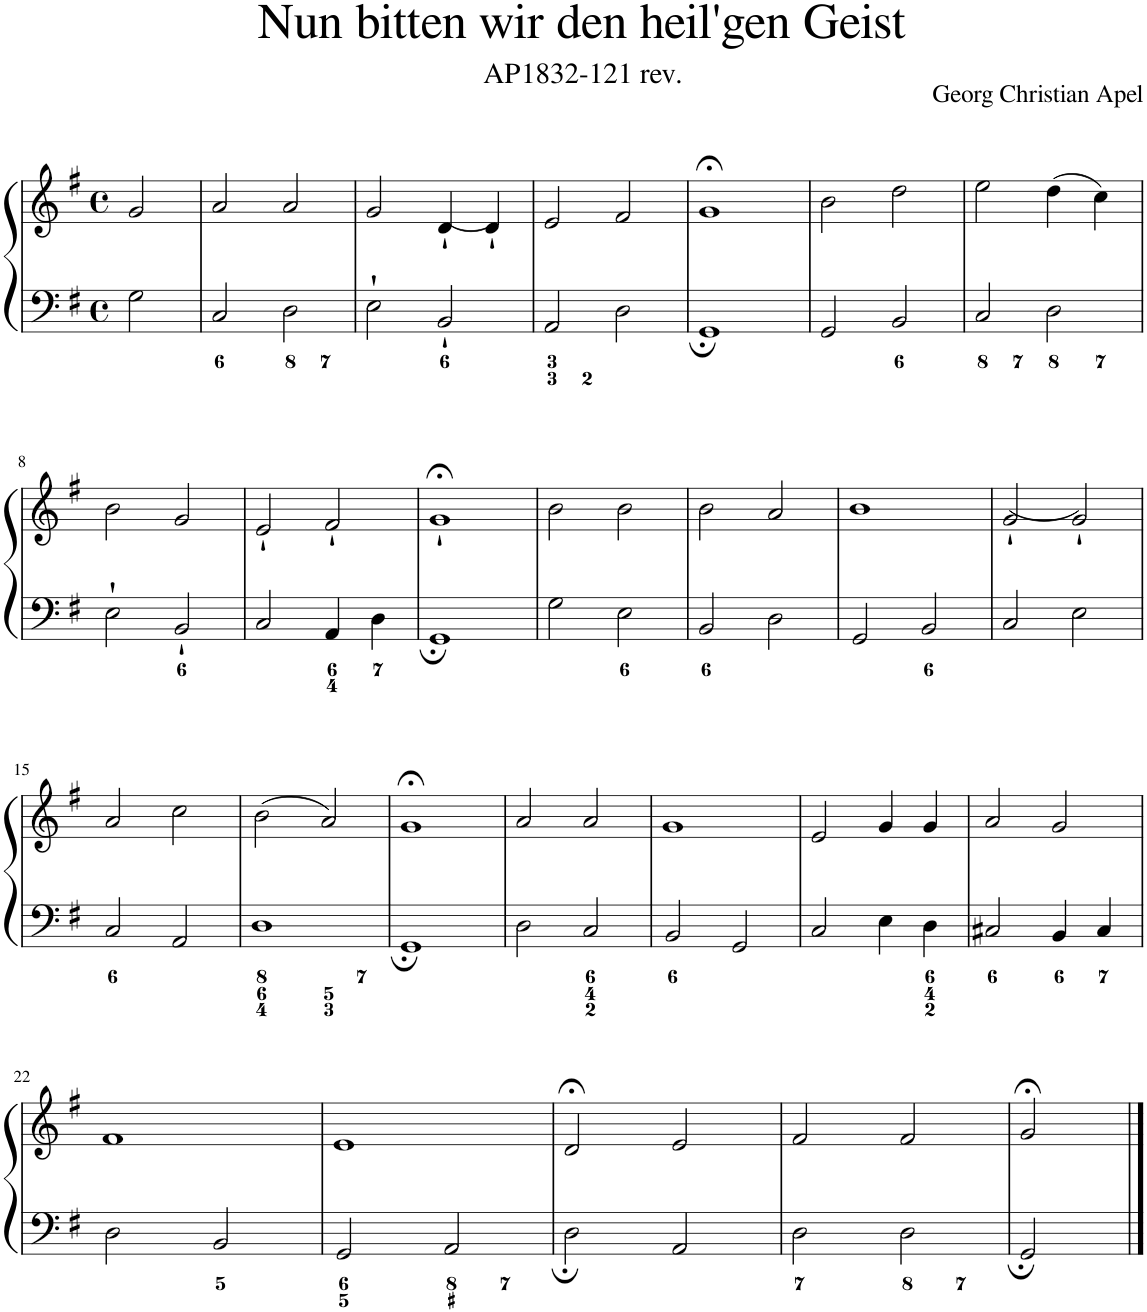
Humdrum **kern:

**kern	**kern
*part1	*part1
*staff2	*staff1
*I"Piano	*
*I'Pno.	*
*clefF4	*clefG2
*k[f#]	*k[f#]
*M4/4	*M4/4
*met(c)	*met(c)
=1	=1
2G\	2g/
=2	=2
2C/	2a/
2D\	2a/
=3	=3
2E`\	2g/
2BB`/	(4d`/
.	4d`/)
=4	=4
2AA/	2e/
2D\	2f#/
=5	=5
1GG	1g;<
=6	=6
2GG/	2b\
2BB/	2dd\
=7	=7
2C/	2ee\
2D\	(4dd\
.	4cc\)
!!LO:LB:g=z
=8	=8
2E`\	2b\
2BB`/	2g/
=9	=9
2C/	2e`/
4AA/	2f#`/
4D\	.
=10	=10
1GG	1g;<`
=11	=11
2G\	2b\
2E\	2b\
=12	=12
2BB/	2b\
2D\	2a/
=13	=13
2GG/	1b
2BB/	.
=14	=14
2C/	(2g`/
2E\	2g`/)
!!LO:LB:g=z
=15	=15
2C/	2a/
2AA/	2cc\
=16	=16
1D	(2b\
.	2a/)
=17	=17
1GG	1g;<
=18	=18
2D\	2a/
2C/	2a/
=19	=19
2BB/	1g
2GG/	.
=20	=20
2C/	2e/
4E\	4g/
4D\	4g/
=21	=21
2C#X/	2a/
4BB/	2g/
4C#/	.
!!LO:LB:g=z
=22	=22
2D\	1f#
2BB/	.
=23	=23
2GG/	1e
2AA/	.
=24	=24
2D\	2d;</
2AA/	2e/
=25	=25
2D\	2f#/
2D\	2f#/
=26	=26
2GG/	2g;</
==	==
*-	*-
